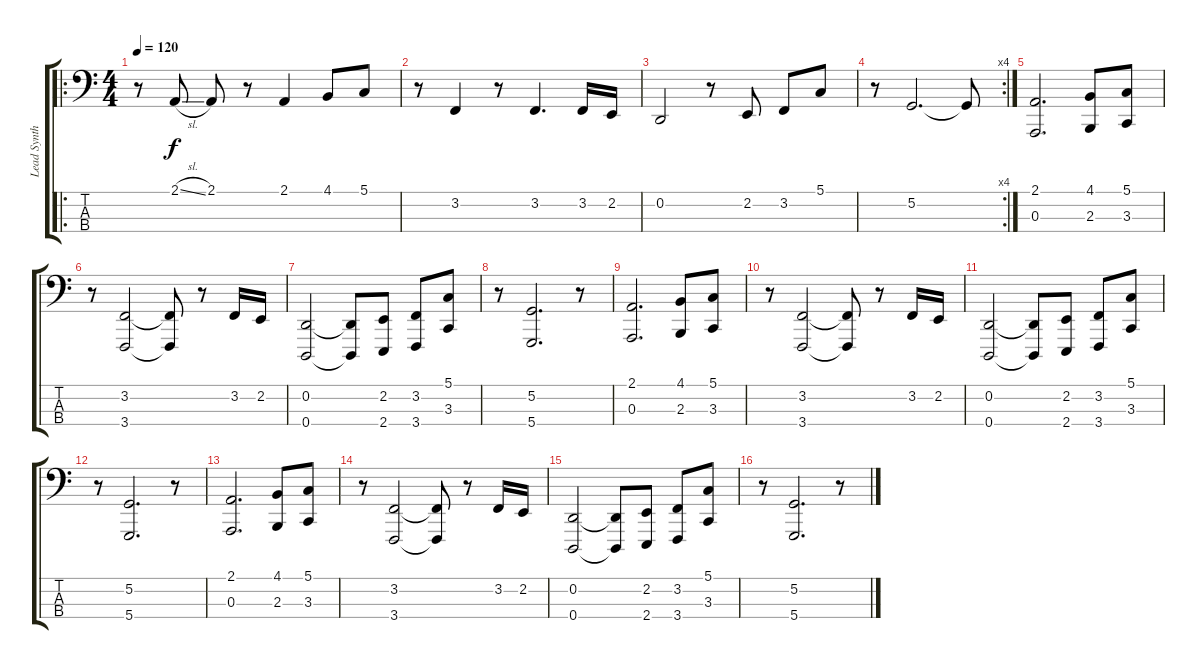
\track ("Lead Synth #1" "Lead Synth") {instrument lead2sawtooth}
\staff {score tabs}
\tuning (G2 D2 A1 D1) {hide}
\ro
\ts (4 4)
\tempo 120
\clef f4
\ks c
r.8{dy f balance 0} 2.1{sl}.8 2.1.8 r.8 2.1.4 4.1.8 5.1.8 |
r.8 3.2.4 r.8 3.2.4{d} 3.2.16 2.2.16 |
0.2.2 r.8 2.2.8 3.2.8 5.1.8 |
\rc 4
r.8 5.2.2{d} 5.2{t}.8 |
(2.1 0.3).2{d} (4.1 2.3).8 (5.1 3.3).8 |
r.8 (3.2 3.4).2 (3.2{t} 3.4{t}).8 r.8 3.2.16 2.2.16 |
(0.2 0.4).2 (0.2{t} 0.4{t}).8 (2.2 2.4).8 (3.2 3.4).8 (5.1 3.3).8 |
r.8 (5.2 5.4).2{d} r.8 |
(2.1 0.3).2{d} (4.1 2.3).8 (5.1 3.3).8 |
r.8 (3.2 3.4).2 (3.2{t} 3.4{t}).8 r.8 3.2.16 2.2.16 |
(0.2 0.4).2 (0.2{t} 0.4{t}).8 (2.2 2.4).8 (3.2 3.4).8 (5.1 3.3).8 |
r.8 (5.2 5.4).2{d} r.8 |
(2.1 0.3).2{d} (4.1 2.3).8 (5.1 3.3).8 |
r.8 (3.2 3.4).2 (3.2{t} 3.4{t}).8 r.8 3.2.16 2.2.16 |
(0.2 0.4).2 (0.2{t} 0.4{t}).8 (2.2 2.4).8 (3.2 3.4).8 (5.1 3.3).8 |
r.8 (5.2 5.4).2{d} r.8
